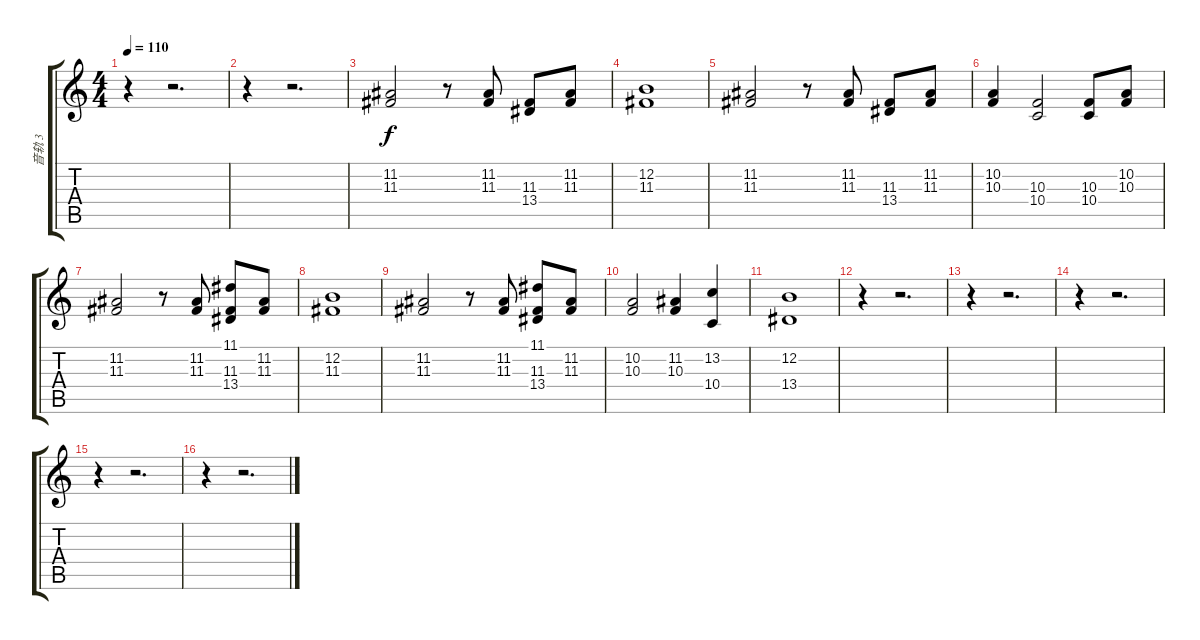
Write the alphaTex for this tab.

\track ("音轨 3" "音轨 3") {instrument pizzicatostrings}
\staff {score tabs}
\tuning (E4 B3 G3 D3 A2 E2) {hide}
\ts (4 4)
\tempo 110
\clef g2
\ks c
r.4{dy f} r.2{d} |
r.4 r.2{d} |
(11.2 11.3).2 r.8 (11.2 11.3).8 (11.3 13.4).8 (11.2 11.3).8 |
(12.2 11.3).1 |
(11.2 11.3).2 r.8 (11.2 11.3).8 (11.3 13.4).8 (11.2 11.3).8 |
(10.2 10.3).4 (10.3 10.4).2 (10.3 10.4).8 (10.2 10.3).8 |
(11.2 11.3).2 r.8 (11.2 11.3).8 (11.1 11.3 13.4).8 (11.2 11.3).8 |
(12.2 11.3).1 |
(11.2 11.3).2 r.8 (11.2 11.3).8 (11.1 11.3 13.4).8 (11.2 11.3).8 |
(10.2 10.3).2 (11.2 10.3).4 (13.2 10.4).4 |
(12.2 13.4).1 |
r.4 r.2{d} |
r.4 r.2{d} |
r.4 r.2{d} |
r.4 r.2{d} |
r.4 r.2{d}
